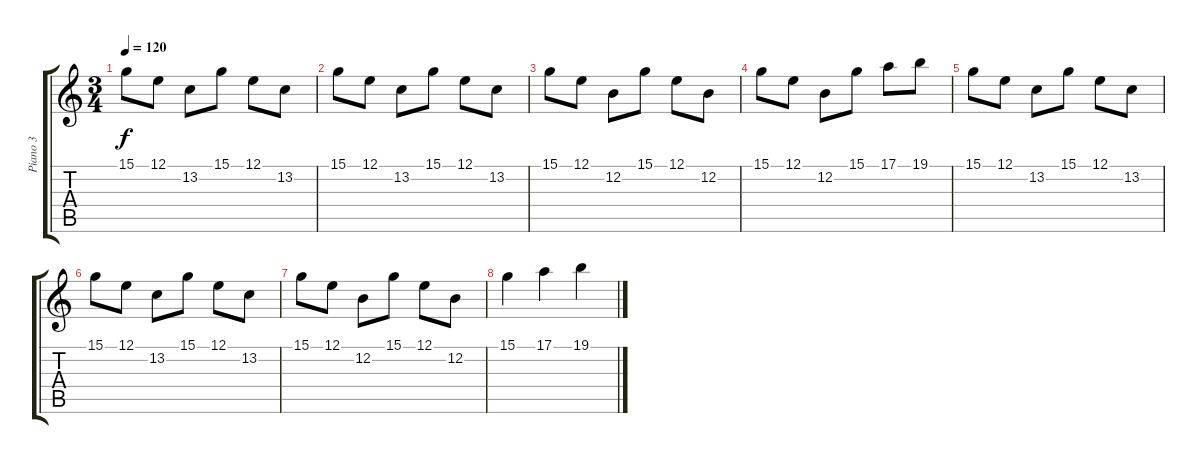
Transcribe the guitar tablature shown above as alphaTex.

\track ("Piano 3" "Piano 3") {instrument acousticgrandpiano}
\staff {score tabs}
\tuning (E4 B3 G3 D3 A2 E2) {hide}
\ts (3 4)
\tempo 120
\clef g2
\ks c
15.1.8{dy f} 12.1.8 13.2.8 15.1.8 12.1.8 13.2.8 |
15.1.8 12.1.8 13.2.8 15.1.8 12.1.8 13.2.8 |
15.1.8 12.1.8 12.2.8 15.1.8 12.1.8 12.2.8 |
15.1.8 12.1.8 12.2.8 15.1.8 17.1.8 19.1.8 |
15.1.8 12.1.8 13.2.8 15.1.8 12.1.8 13.2.8 |
15.1.8 12.1.8 13.2.8 15.1.8 12.1.8 13.2.8 |
15.1.8 12.1.8 12.2.8 15.1.8 12.1.8 12.2.8 |
15.1.4 17.1.4 19.1.4
